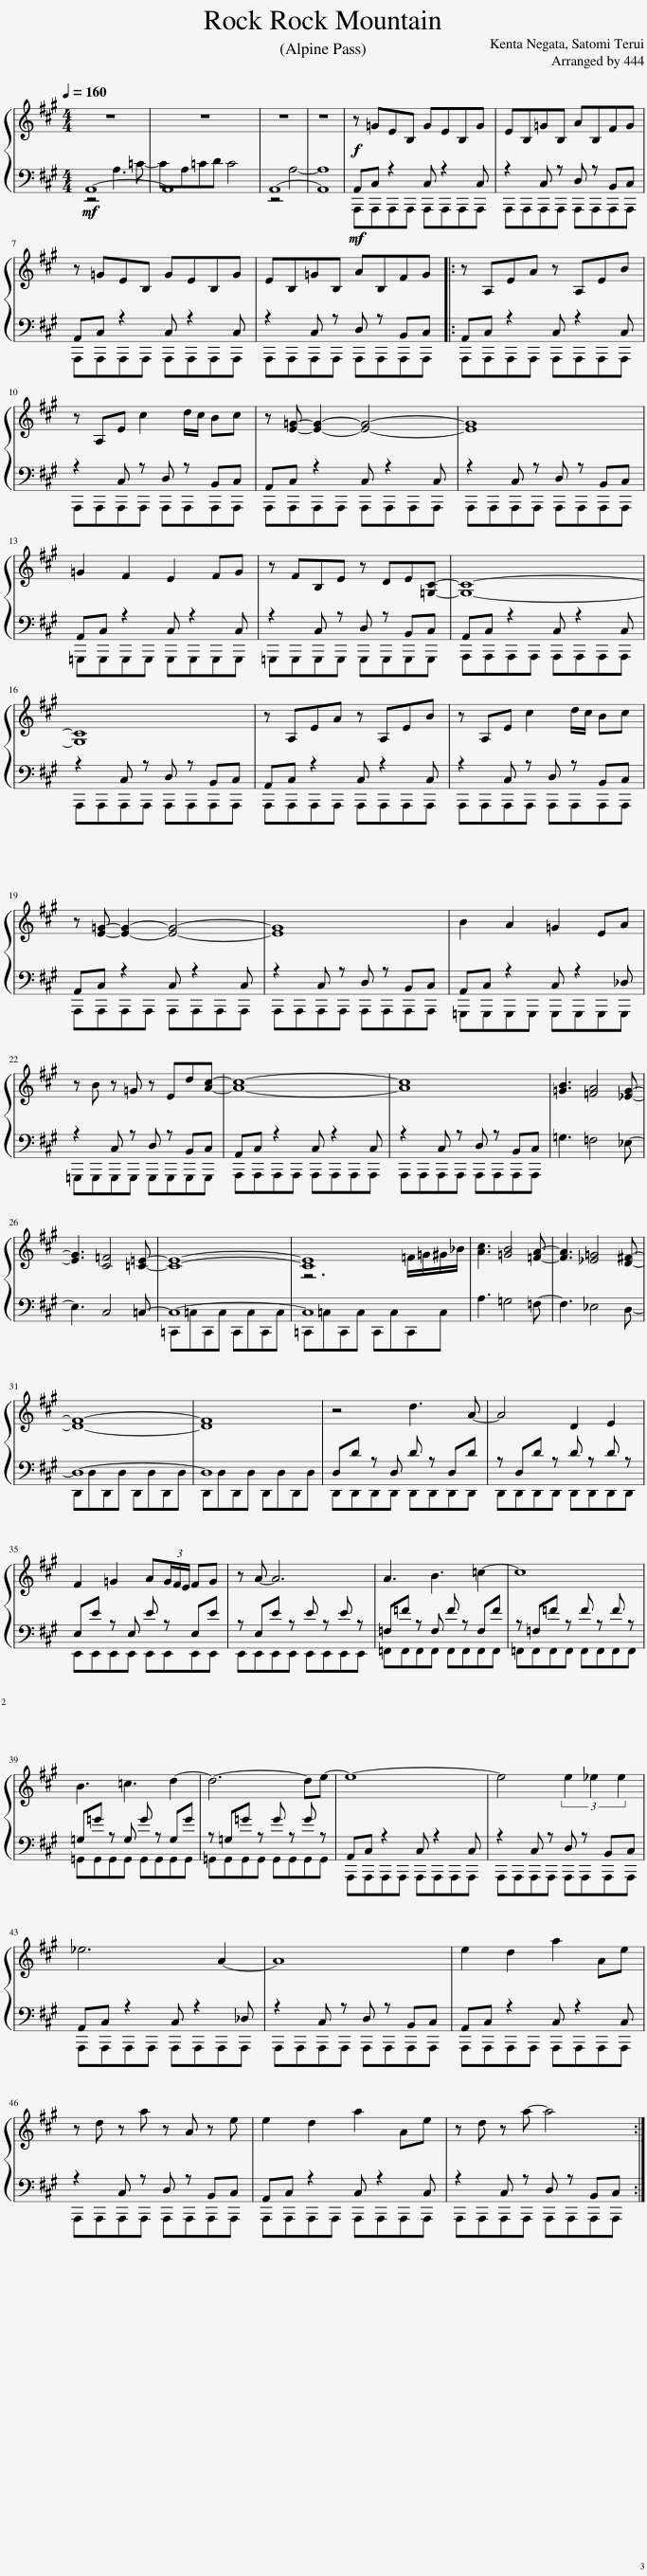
X:1
%%score { ( 1 4 ) | ( 2 3 ) }
L:1/8
Q:1/4=160
M:4/4
I:linebreak $
K:A
V:1 treble
V:4 treble
V:2 bass
V:3 bass
V:1
 z8 | z8 | z8 | z8 |!f! z =GEB, GEB,G | %5
 EB,=GB, AB,FG |$ z =GEB, GEB,G | EB,=GB, AB,FG |: z A,EA z A,EB |$ z A,E c2 d/c/ Bc | %10
 z [E=G]- [EG]2- [EG]4- | [EG]8 |$ =G2 F2 E2 FG | z FB,E z DE[=G,C]- | [G,C]8- |$ %15
 [G,C]8 | z A,EA z A,EB | z A,E c2 d/c/ Bc |$ z [E=G]- [EG]2- [EG]4- | [EG]8 | %20
 B2 A2 =G2 EA |$ z B z =G z Ed[Ac]- | [Ac]8- | [Ac]8 | [=GB]3 [=FA]4 [_EG]- |$ %25
 [EG]3 [C=F]4 [=C=E]- | [CE]8- | [CE]8 | [Ac]3 [=GB]4 [=FA]- | [FA]3 [_E=G]4 [D^F]- |$ %30
 [DF]8- | [DF]8 | z4 d3 A- | A4 D2 E2 |$ F2 =G2 A(3G/F/E/ FG | %35
 z A- A6 | A3 B3 =c2- | c8 |$ B3 =c3 d2- | d6- de- | %40
 e8- | e4 (3e2 _e2 e2 |$ _e6 A2- | A8 | e2 d2 a2 Ae |$ %45
 z d z a z A z e | e2 d2 a2 Ae | z d z a- a4 :| %48
V:2
!mf! A,,8- | A,,8 | A,,8- | A,,8 |!mf! A,,C, z2 C, z2 C, | %5
 z2 C, z D, z B,,C, |$ A,,C, z2 C, z2 C, | z2 C, z D, z B,,C, |: A,,C, z2 C, z2 C, |$ z2 C, z D, z B,,C, | %10
 A,,C, z2 C, z2 C, | z2 C, z D, z B,,C, |$ A,,C, z2 C, z2 C, | z2 C, z D, z B,,C, | A,,C, z2 C, z2 C, |$ %15
 z2 C, z D, z B,,C, | A,,C, z2 C, z2 C, | z2 C, z D, z B,,C, |$ A,,C, z2 C, z2 C, | z2 C, z D, z B,,C, | %20
 A,,C, z2 C, z2 _D, |$ z2 C, z D, z B,,C, | A,,C, z2 C, z2 C, | z2 C, z D, z B,,C, | =G,3 =F,4 _E,- |$ %25
 E,3 C,4 =C,- | C,8- | C,8 | A,3 =G,4 =F,- | F,3 _E,4 D,- |$ %30
 D,8- | D,8 | D,D z D, D z D,D | z D,D z D z D z |$ E,E z E, E z E,E | %35
 z E,E z E z E z | =F,=F z F, F z F,F | z =F,=F z F z F z |$ =G,=G z G, G z G,G | z =G,=G z G z G z | %40
 A,,C, z2 C, z2 C, | z2 C, z D, z B,,C, |$ A,,C, z2 C, z2 _D, | z2 C, z D, z B,,C, | A,,C, z2 C, z2 C, |$ %45
 z2 C, z D, z B,,C, | A,,C, z2 C, z2 C, | z2 C, z D, z B,,C, :| %48
V:3
 z4 A,3 =C- | CA,=CD C4 | z4 A,4- | A,8 | A,,,A,,,A,,,A,,, A,,,A,,,A,,,A,,, | %5
 A,,,A,,,A,,,A,,, A,,,A,,,A,,,A,,, |$ A,,,A,,,A,,,A,,, A,,,A,,,A,,,A,,, | A,,,A,,,A,,,A,,, A,,,A,,,A,,,A,,, |: A,,,A,,,A,,,A,,, A,,,A,,,A,,,A,,, |$ A,,,A,,,A,,,A,,, A,,,A,,,A,,,A,,, | %10
 A,,,A,,,A,,,A,,, A,,,A,,,A,,,A,,, | A,,,A,,,A,,,A,,, A,,,A,,,A,,,A,,, |$ =G,,,G,,,G,,,G,,, G,,,G,,,G,,,G,,, | =G,,,G,,,G,,,G,,, G,,,G,,,G,,,G,,, | A,,,A,,,A,,,A,,, A,,,A,,,A,,,A,,, |$ %15
 A,,,A,,,A,,,A,,, A,,,A,,,A,,,A,,, | A,,,A,,,A,,,A,,, A,,,A,,,A,,,A,,, | A,,,A,,,A,,,A,,, A,,,A,,,A,,,A,,, |$ A,,,A,,,A,,,A,,, A,,,A,,,A,,,A,,, | A,,,A,,,A,,,A,,, A,,,A,,,A,,,A,,, | %20
 =G,,,G,,,G,,,G,,, G,,,G,,,G,,,G,,, |$ =G,,,G,,,G,,,G,,, G,,,G,,,G,,,G,,, | A,,,A,,,A,,,A,,, A,,,A,,,A,,,A,,, | A,,,A,,,A,,,A,,, A,,,A,,,A,,,A,,, | x8 |$ %25
 x8 | =C,,=C,C,,C, C,,C,C,,C, | =C,,=C,C,,C, C,,C,C,,C, | x8 | x8 |$ %30
 D,,D,D,,D, D,,D,D,,D, | D,,D,D,,D, D,,D,D,,D, | D,,D,,D,,D,, D,,D,,D,,D,, | D,,D,,D,,D,, D,,D,,D,,D,, |$ E,,E,,E,,E,, E,,E,,E,,E,, | %35
 E,,E,,E,,E,, E,,E,,E,,E,, | =F,,F,,F,,F,, F,,F,,F,,F,, | =F,,F,,F,,F,, F,,F,,F,,F,, |$ =G,,G,,G,,G,, G,,G,,G,,G,, | =G,,G,,G,,G,, G,,G,,G,,G,, | %40
 A,,,A,,,A,,,A,,, A,,,A,,,A,,,A,,, | A,,,A,,,A,,,A,,, A,,,A,,,A,,,A,,, |$ A,,,A,,,A,,,A,,, A,,,A,,,A,,,A,,, | A,,,A,,,A,,,A,,, A,,,A,,,A,,,A,,, | A,,,A,,,A,,,A,,, A,,,A,,,A,,,A,,, |$ %45
 A,,,A,,,A,,,A,,, A,,,A,,,A,,,A,,, | A,,,A,,,A,,,A,,, A,,,A,,,A,,,A,,, | A,,,A,,,A,,,A,,, A,,,A,,,A,,,A,,, :| %48
V:4
 x8 | x8 | x8 | x8 | x8 | %5
 x8 |$ x8 | x8 |: x8 |$ x8 | %10
 x8 | x8 |$ x8 | x8 | x8 |$ %15
 x8 | x8 | x8 |$ x8 | x8 | %20
 x8 |$ x8 | x8 | x8 | x8 |$ %25
 x8 | x8 | z6 =F/=G/^G/_B/ | x8 | x8 |$ %30
 x8 | x8 | x8 | x8 |$ x8 | %35
 x8 | x8 | x8 |$ x8 | x8 | %40
 x8 | x8 |$ x8 | x8 | x8 |$ %45
 x8 | x8 | x8 :| %48
